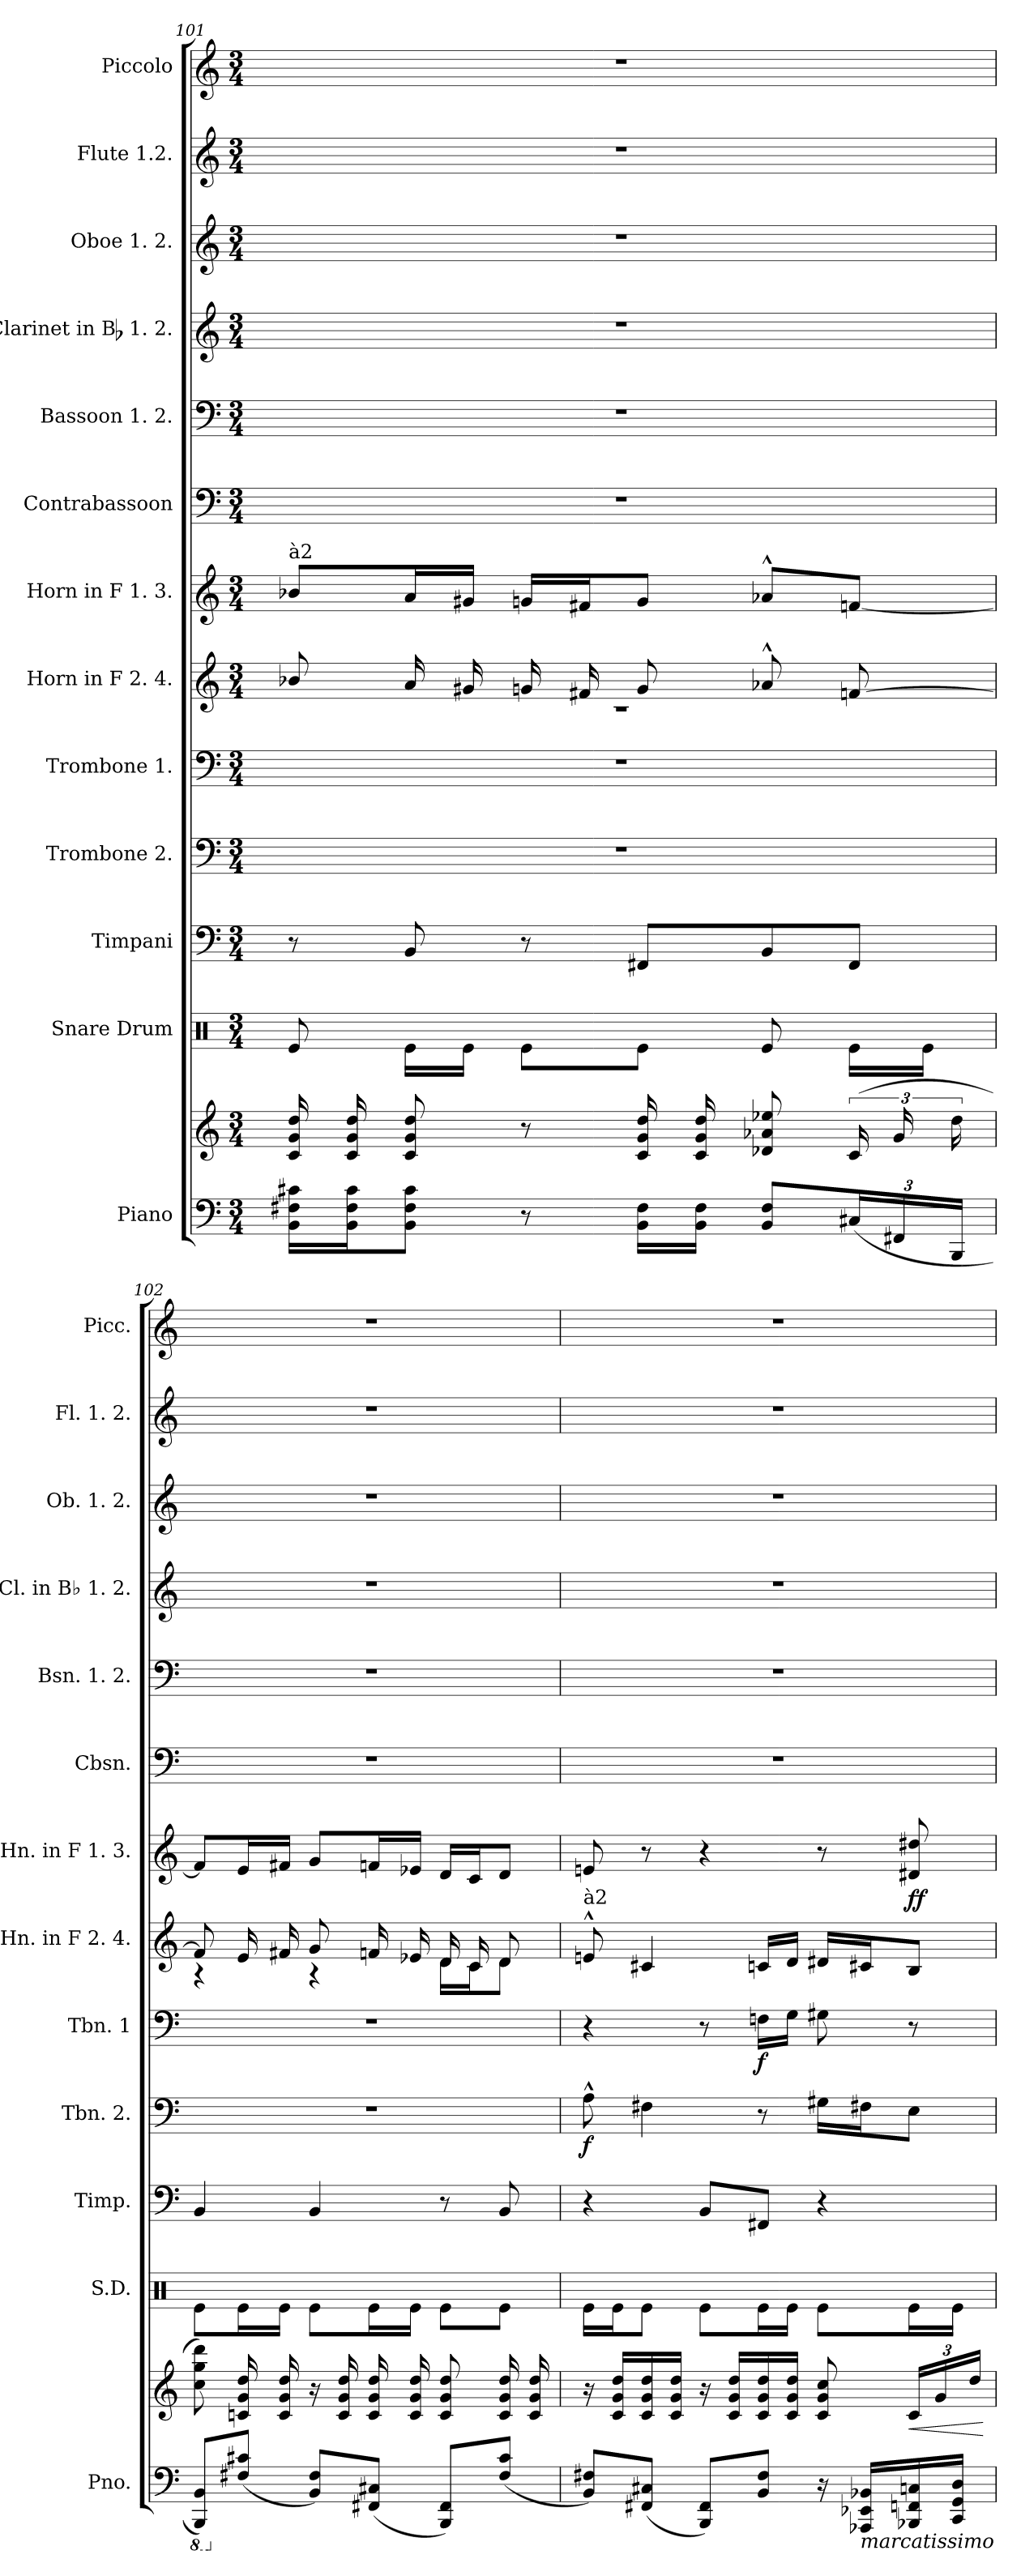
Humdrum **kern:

**kern	**kern	**dynam	**kern	**kern	**kern	**dynam	**kern	**dynam	**kern	**kern	**dynam	**kern	**kern	**kern	**kern	**kern	**kern
*part13	*part13	*part13	*part12	*part11	*part10	*part10	*part9	*part9	*part8	*part7	*part7	*part6	*part5	*part4	*part3	*part2	*part1
*staff14	*staff13	*staff13/14	*staff12	*staff11	*staff10	*staff10	*staff9	*staff9	*staff8	*staff7	*staff7	*staff6	*staff5	*staff4	*staff3	*staff2	*staff1
*I"Piano	*	*	*I"Snare Drum	*I"Timpani	*I"Trombone 2.	*	*I"Trombone 1.	*	*I"Horn in F 2. 4.	*I"Horn in F 1. 3.	*	*I"Contrabassoon	*I"Bassoon 1. 2.	*I"Clarinet in Bb 1. 2.	*I"Oboe 1. 2.	*I"Flute 1.2.	*I"Piccolo
*I'Pno.	*	*	*I'S.D.	*I'Timp.	*I'Tbn. 2.	*	*I'Tbn. 1	*	*I'Hn. in F 2. 4.	*I'Hn. in F 1. 3.	*	*I'Cbsn.	*I'Bsn. 1. 2.	*I'Cl. in Bb 1. 2.	*I'Ob. 1. 2.	*I'Fl. 1. 2.	*I'Picc.
*clefF4	*clefG2	*	*clefX	*clefF4	*clefF4	*	*clefF4	*	*clefG2	*clefG2	*	*clefF4	*clefF4	*clefG2	*clefG2	*clefG2	*clefG2
*	*	*	*	*	*	*	*	*	*ITrd4c7	*ITrd4c7	*	*ITrd7c12	*	*ITrd1c2	*	*	*ITrd-7c-12
*k[]	*k[]	*	*k[]	*k[]	*k[]	*	*k[]	*	*k[b-]	*k[b-]	*	*k[]	*k[]	*k[b-e-]	*k[]	*k[]	*k[]
*M3/4	*M3/4	*	*M3/4	*M3/4	*M3/4	*	*M3/4	*	*M3/4	*M3/4	*	*M3/4	*M3/4	*M3/4	*M3/4	*M3/4	*M3/4
=101	=101	=101	=101	=101	=101	=101	=101	=101	=101	=101	=101	=101	=101	=101	=101	=101	=101
*	*	*	*	*	*	*	*	*	*^	*	*	*	*	*	*	*	*
!	!	!	!	!	!	!	!	!	!	!	!LO:TX:a:t=à2	!	!	!	!	!	!	!
16BB\ 16F#X\ 16c#X\LL	16c 16g 16dd	.	8Re/	8r	4%3r	.	4%3r	.	8e-X	4%3r	8e-X/L	.	4%3r	4%3r	4%3r	4%3r	4%3r	4%3r
16BB\ 16F#\ 16c#\J	16c 16g 16dd	.	.	.	.	.	.	.	.	.	.	.	.	.	.	.	.	.
8BB\ 8F#\ 8c#\J	8c 8g 8dd	.	16Re\LL	8BB	.	.	.	.	16d	.	16d/L	.	.	.	.	.	.	.
.	.	.	16Re\JJ	.	.	.	.	.	16c#X	.	16c#X/JJ	.	.	.	.	.	.	.
8r	8r	.	8Re\L	8r	.	.	.	.	16cn	.	16cn/LL	.	.	.	.	.	.	.
.	.	.	.	.	.	.	.	.	16Bn	.	16Bn/J	.	.	.	.	.	.	.
16BB\ 16F#\LL	16c 16g 16dd	.	8Re\J	8FF#XL	.	.	.	.	8c	.	8c/J	.	.	.	.	.	.	.
16BB\ 16F#\JJ	16c 16g 16dd	.	.	.	.	.	.	.	.	.	.	.	.	.	.	.	.	.
8BB/ 8F#/L	8d-X 8a-X 8ee-X	.	8Re/	8BB	.	.	.	.	8d-X^^	.	8d-X^^</L	.	.	.	.	.	.	.
(24C#X/L	(24c	.	16Re\LL	8FF#J	.	.	.	.	[8B-X	.	[8B-X/J	.	.	.	.	.	.	.
24FF#X/	24g	.	.	.	.	.	.	.	.	.	.	.	.	.	.	.	.	.
.	.	.	16Re\JJ	.	.	.	.	.	.	.	.	.	.	.	.	.	.	.
24BBB/JJ	24dd	.	.	.	.	.	.	.	.	.	.	.	.	.	.	.	.	.
=102	=102	=102	=102	=102	=102	=102	=102	=102	=102	=102	=102	=102	=102	=102	=102	=102	=102	=102
*8ba	*	*	*	*	*	*	*	*	*	*	*	*	*	*	*	*	*	*
8BBBB/ 8BBB/L)	8cc 8gg 8ddd)	.	8Re\L	4BB	4%3r	.	4%3r	.	8B-]	4rA	8B-/L]	.	4%3r	4%3r	4%3r	4%3r	4%3r	4%3r
*X8ba	*	*	*	*	*	*	*	*	*	*	*	*	*	*	*	*	*	*
(8F#X/ 8c#X/J	16cn 16g 16dd	.	16Re\L	.	.	.	.	.	16A	.	16A/L	.	.	.	.	.	.	.
.	16c 16g 16dd	.	16Re\JJ	.	.	.	.	.	16Bn	.	16Bn/JJ	.	.	.	.	.	.	.
8BB/ 8F#/L)	16r	.	8Re\L	4BB	.	.	.	.	8c	4rA	8c/L	.	.	.	.	.	.	.
.	16c 16g 16dd	.	.	.	.	.	.	.	.	.	.	.	.	.	.	.	.	.
(8FF#X/ 8C#X/J	16c 16g 16dd	.	16Re\L	.	.	.	.	.	16B-X	.	16B-X/L	.	.	.	.	.	.	.
.	16c 16g 16dd	.	16Re\JJ	.	.	.	.	.	16A-X	.	16A-X/JJ	.	.	.	.	.	.	.
8BBB/ 8FF#/L)	8c 8g 8dd	.	8Re\L	8r	.	.	.	.	16G	16GLL	16G/LL	.	.	.	.	.	.	.
.	.	.	.	.	.	.	.	.	16F	16FJ	16F/J	.	.	.	.	.	.	.
(8F#/ 8c#/J	16c 16g 16dd	.	8Re\J	8BB	.	.	.	.	8G	8GJ	8G/J	.	.	.	.	.	.	.
.	16c 16g 16dd	.	.	.	.	.	.	.	.	.	.	.	.	.	.	.	.	.
*	*	*	*	*	*	*	*	*	*v	*v	*	*	*	*	*	*	*	*
=103	=103	=103	=103	=103	=103	=103	=103	=103	=103	=103	=103	=103	=103	=103	=103	=103	=103
!	!	!	!	!	!	!	!	!	!LO:TX:a:t=à2	!	!	!	!	!	!	!	!
8BB/ 8F#X/L)	16r	.	16Re\LL	4r	8A^^	f	4r	.	8An^^	8An	.	4%3r	4%3r	4%3r	4%3r	4%3r	4%3r
.	16c 16g 16ddLL	.	16Re\J	.	.	.	.	.	.	.	.	.	.	.	.	.	.
(8FF#X/ 8C#X/J	16c 16g 16dd	.	8Re\J	.	4F#X	.	.	.	4F#X	8r	.	.	.	.	.	.	.
.	16c 16g 16ddJJ	.	.	.	.	.	.	.	.	.	.	.	.	.	.	.	.
8BBB/ 8FF#/L)	16r	.	8Re\L	8BBL	.	.	8r	.	.	4r	.	.	.	.	.	.	.
.	16c 16g 16ddLL	.	.	.	.	.	.	.	.	.	.	.	.	.	.	.	.
8BB/ 8F#/J	16c 16g 16dd	.	16Re\L	8FF#XJ	8r	.	16FnLL	f	16FnLL	.	.	.	.	.	.	.	.
.	16c 16g 16ddJJ	.	16Re\JJ	.	.	.	16GJJ	.	16GJJ	.	.	.	.	.	.	.	.
16r	8c 8g 8cc	.	8Re\L	4r	16G#XLL	.	8G#X	.	16G#XLL	8r	.	.	.	.	.	.	.
!LO:TX:b:i:t=marcatissimo	!	!	!	!	!	!	!	!	!	!	!	!	!	!	!	!	!
16AAA-X/ 16EE-X/ 16BB-X/LL	.	.	.	.	16F#XJ	.	.	.	16F#XJ	.	.	.	.	.	.	.	.
!	!	!LO:HP:b	!	!	!	!	!	!	!	!	!	!	!	!	!	!	!
16BBB-X/ 16FFn/ 16Cn/	24cLL	<	16Re\L	.	8EJ	.	8r	.	8EJ	8G#X 8g#X	ff	.	.	.	.	.	.
.	24g	.	.	.	.	.	.	.	.	.	.	.	.	.	.	.	.
16CC/ 16GG/ 16D/JJ	.	.	16Re\JJ	.	.	.	.	.	.	.	.	.	.	.	.	.	.
.	24ddJJ	.	.	.	.	.	.	.	.	.	.	.	.	.	.	.	.
.	.	[	.	.	.	.	.	.	.	.	.	.	.	.	.	.	.
=	=	=	=	=	=	=	=	=	=	=	=	=	=	=	=	=	=
*-	*-	*-	*-	*-	*-	*-	*-	*-	*-	*-	*-	*-	*-	*-	*-	*-	*-
